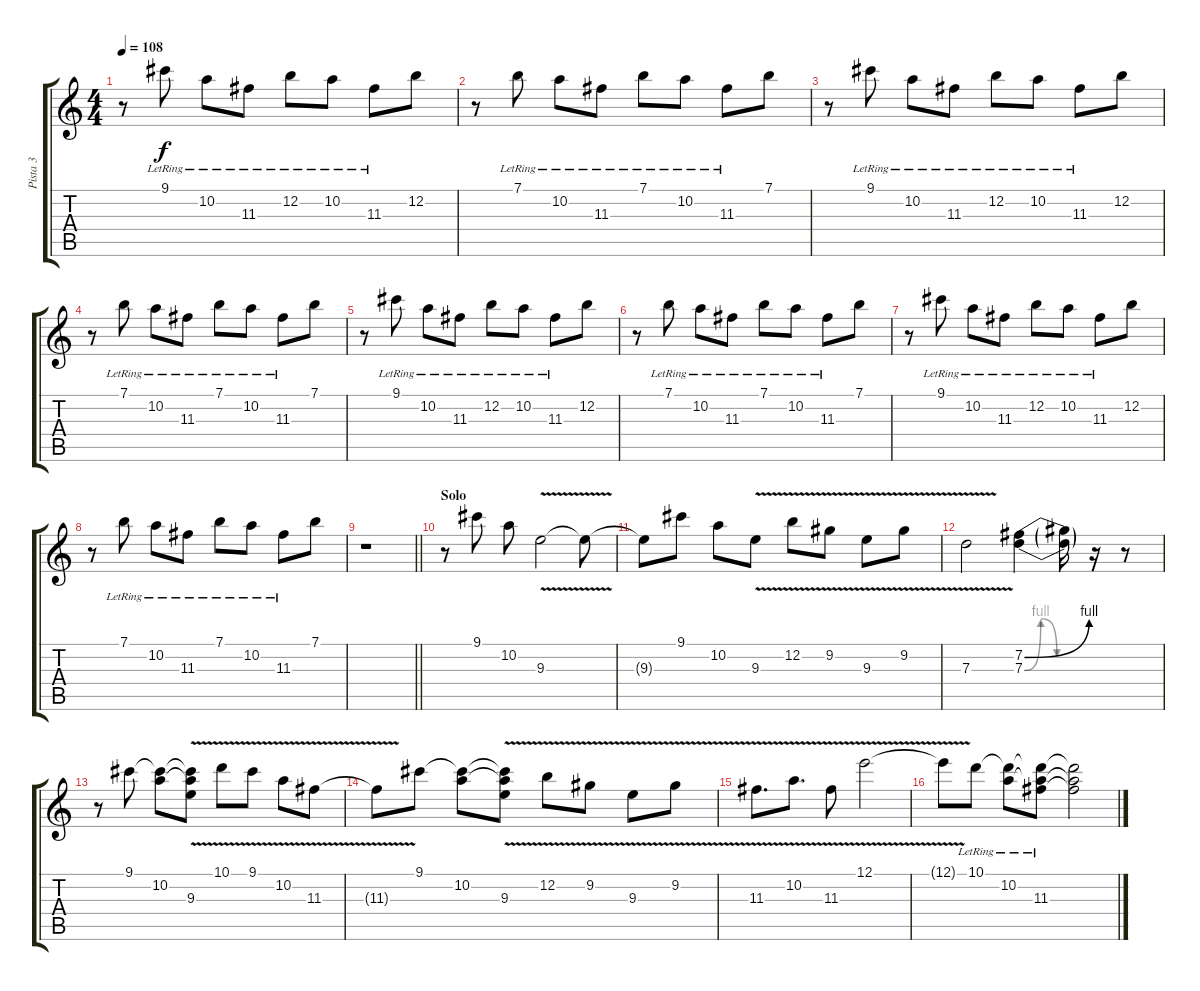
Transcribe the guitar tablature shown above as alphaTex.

\track ("Pista 3" "Pista 3") {instrument guitarharmonics}
\staff {score tabs}
\tuning (E4 B3 G3 D3 A2 E2) {hide}
\ts (4 4)
\tempo 108
\clef g2
\ks c
r.8{dy f} 9.1{lr}.8 10.2{lr}.8 11.3{lr}.8 12.2{lr}.8 10.2{lr}.8 11.3{lr}.8 12.2.8 |
r.8 7.1{lr}.8 10.2{lr}.8 11.3{lr}.8 7.1{lr}.8 10.2{lr}.8 11.3{lr}.8 7.1.8 |
r.8 9.1{lr}.8 10.2{lr}.8 11.3{lr}.8 12.2{lr}.8 10.2{lr}.8 11.3{lr}.8 12.2.8 |
r.8 7.1{lr}.8 10.2{lr}.8 11.3{lr}.8 7.1{lr}.8 10.2{lr}.8 11.3{lr}.8 7.1.8 |
r.8 9.1{lr}.8 10.2{lr}.8 11.3{lr}.8 12.2{lr}.8 10.2{lr}.8 11.3{lr}.8 12.2.8 |
r.8 7.1{lr}.8 10.2{lr}.8 11.3{lr}.8 7.1{lr}.8 10.2{lr}.8 11.3{lr}.8 7.1.8 |
r.8 9.1{lr}.8 10.2{lr}.8 11.3{lr}.8 12.2{lr}.8 10.2{lr}.8 11.3{lr}.8 12.2.8 |
r.8 7.1{lr}.8 10.2{lr}.8 11.3{lr}.8 7.1{lr}.8 10.2{lr}.8 11.3{lr}.8 7.1.8 |
\barLineRight lightlight
r.1 |
\section ("" "Solo")
r.8 9.1.8 10.2.8 9.3{v}.2 9.3{t}.8 |
9.3{t}.8 9.1.8 10.2.8 9.3{v}.8 12.2{v}.8 9.2{v}.8 9.3{v}.8 9.2{v}.8 |
7.3{v}.2 (7.2{be (bend 0 0 60 4)} 7.3{be (custom 0 0 15 4 30 0 60 0)}).4 (7.2{t} 7.3{t}).16 r.16 r.8 |
r.8 9.1.8 (9.1{t} 10.2).8 (9.1{t} 10.2{t} 9.3{v}).8 10.1{v}.8 9.1{v}.8 10.2{v}.8 11.3{v}.8 |
11.3{t}.8 9.1.8 (9.1{t} 10.2).8 (9.1{t} 10.2{t} 9.3{v}).8 12.2{v}.8 9.2{v}.8 9.3{v}.8 9.2{v}.8 |
11.3{v}.8{d} 10.2{v}.8{d} 11.3{v}.8 12.1{v}.2 |
12.1{t}.8 10.1{lr}.8{volume 16 instrument electricguitarclean} (10.1{t} 10.2{lr}).8 (10.1{t} 10.2{t} 11.3{lr}).8 (10.1{t} 10.2{t} 11.3{t}).2
